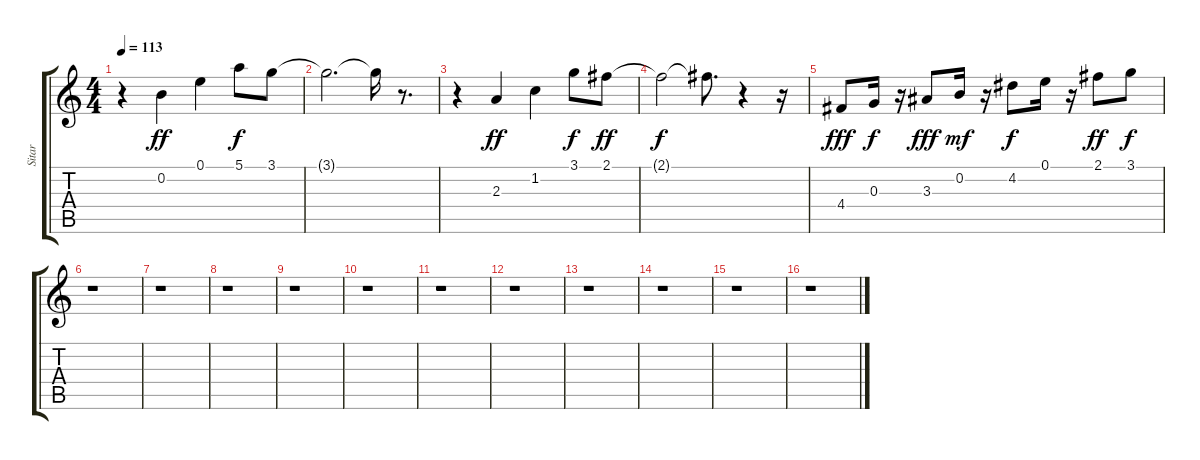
\track ("Sitar" "Sitar") {instrument electricguitarjazz}
\staff {score tabs}
\tuning (E4 B3 G3 D3 A2 E2) {hide}
\ts (4 4)
\tempo 113
\clef g2
\ks c
r.4{dy f} 0.2.4{dy ff} 0.1.4 5.1.8{dy f} 3.1.8 |
3.1{t}.2{d} 3.1{t}.16 r.8{d} |
r.4 2.3.4{dy ff} 1.2.4 3.1.8{dy f} 2.1.8{dy ff} |
2.1{t}.2{dy f} 2.1{t}.8{d} r.4 r.16 |
4.4.8{dy fff} 0.3.16{dy f} r.16 3.3.8{dy fff} 0.2.16{dy mf} r.16 4.2.8{dy f} 0.1.16 r.16 2.1.8{dy ff} 3.1.8{dy f} |
r.1 |
r.1 |
r.1 |
r.1 |
r.1 |
r.1 |
r.1 |
r.1 |
r.1 |
r.1 |
r.1
